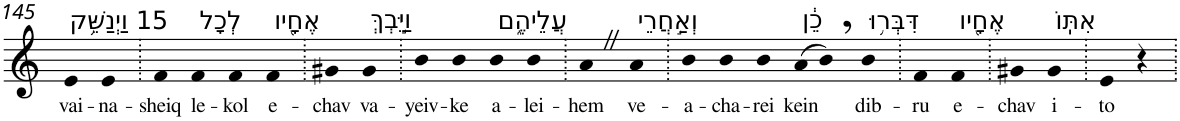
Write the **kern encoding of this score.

**kern	**text
*part1	*part1
*staff1	*staff1
*I"Piano	*
*I'Pno	*
!!LO:PB:g=z
*clefG2	*
*k[]	*
=145	=145
!LO:TX:a:t=15 וַיְנַשֵּׁ֥ק	!
!	!LO:LY:b
4e	vai-
!	!LO:LY:b
4e	-na-
=146.	=146.
!	!LO:LY:b
4f	-sheiq
!LO:TX:a:t=לְכָל	!
!	!LO:LY:b
4f	le-
!	!LO:LY:b
4f	-kol
!LO:TX:a:t=אֶחָ֖יו	!
!	!LO:LY:b
4f	e-
=147.	=147.
!	!LO:LY:b
4g#X	-chav
!LO:TX:a:t=וַיֵּ֣בְךְּ	!
!	!LO:LY:b
4g#	va-
=148.	=148.
!	!LO:LY:b
4b	-yeiv-
!	!LO:LY:b
4b	-ke
!LO:TX:a:t=עֲלֵיהֶ֑ם	!
!	!LO:LY:b
4b	a-
!	!LO:LY:b
4b	-lei-
=149.	=149.
!	!LO:LY:b
4aZ	-hem
!LO:TX:a:t=וְאַ֣חֲרֵי	!
!	!LO:LY:b
4a	ve-
=150.	=150.
!	!LO:LY:b
4b	-a-
!	!LO:LY:b
4b	-cha-
!	!LO:LY:b
4b	-rei
!LO:TX:a:t=כֵ֔ן	!
!	!LO:LY:b
(>8a	kein
8b,)	.
!LO:TX:a:t=דִּבְּר֥וּ	!
!	!LO:LY:b
4b	dib-
=151.	=151.
!	!LO:LY:b
4f	-ru
!LO:TX:a:t=אֶחָ֖יו	!
!	!LO:LY:b
4f	e-
=152.	=152.
!	!LO:LY:b
4g#X	-chav
!LO:TX:a:t=אִתּֽוֹ	!
!	!LO:LY:b
4g#	i-
=153.	=153.
!	!LO:LY:b
4e	-to
4r	.
=.	=.
*-	*-
